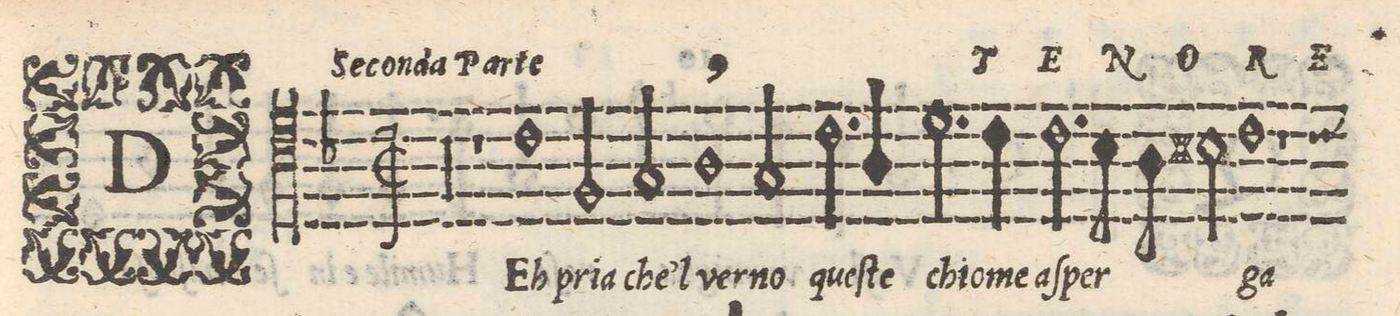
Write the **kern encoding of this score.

**kern	**text
*I"TENORE	*
*clefC4	*
*k[b-]	*
*met(C|)	*
*M2/1	*
00r	.
=2-	=2-
=3-	=3-
1r	.
1c	DEh
=4-	=4-
2F/	pria
2G/	che'l
1A	ver-
=5-	=5-
2G/	-no
2.c\	queſ-
4A/	-te
2.d\	chio-
=6-	=6-
4c\	me a-
2.c\	-ſper-
8B-\	.
8A\	.
2Bn\	.
=7-	=7-
1c	-ga
*-	*-
